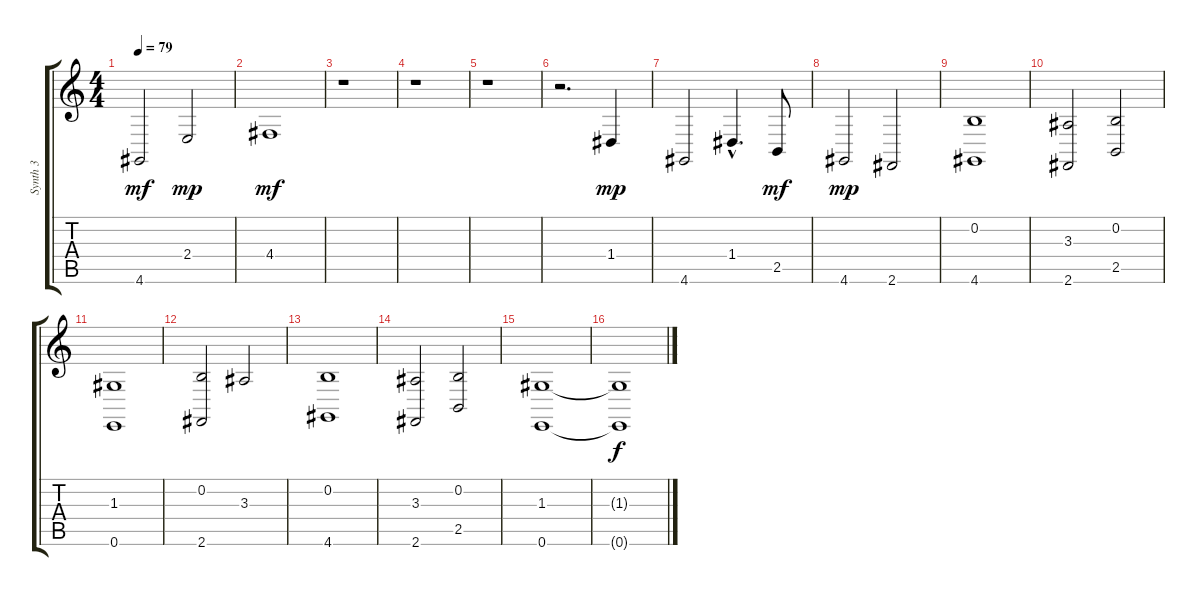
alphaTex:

\track ("Synth 3" "Synth 3") {instrument tremolostrings}
\staff {score tabs}
\tuning (E4 B3 G3 D3 A2 E2) {hide}
\ts (4 4)
\tempo 79
\clef g2
\ks c
4.6.2{dy mf} 2.4.2{dy mp} |
4.4.1{dy mf} |
r.1 |
r.1 |
r.1 |
r.2{d} 1.4.4{dy mp} |
4.6.2 1.4{hac}.4{d} 2.5.8{dy mf} |
4.6.2{dy mp} 2.6.2 |
(0.2 4.6).1 |
(3.3 2.6).2 (0.2 2.5).2 |
(1.3 0.6).1 |
(0.2 2.6).2 3.3.2 |
(0.2 4.6).1 |
(3.3 2.6).2 (0.2 2.5).2 |
(1.3 0.6).1 |
(1.3{t} 0.6{t}).1{dy f}
